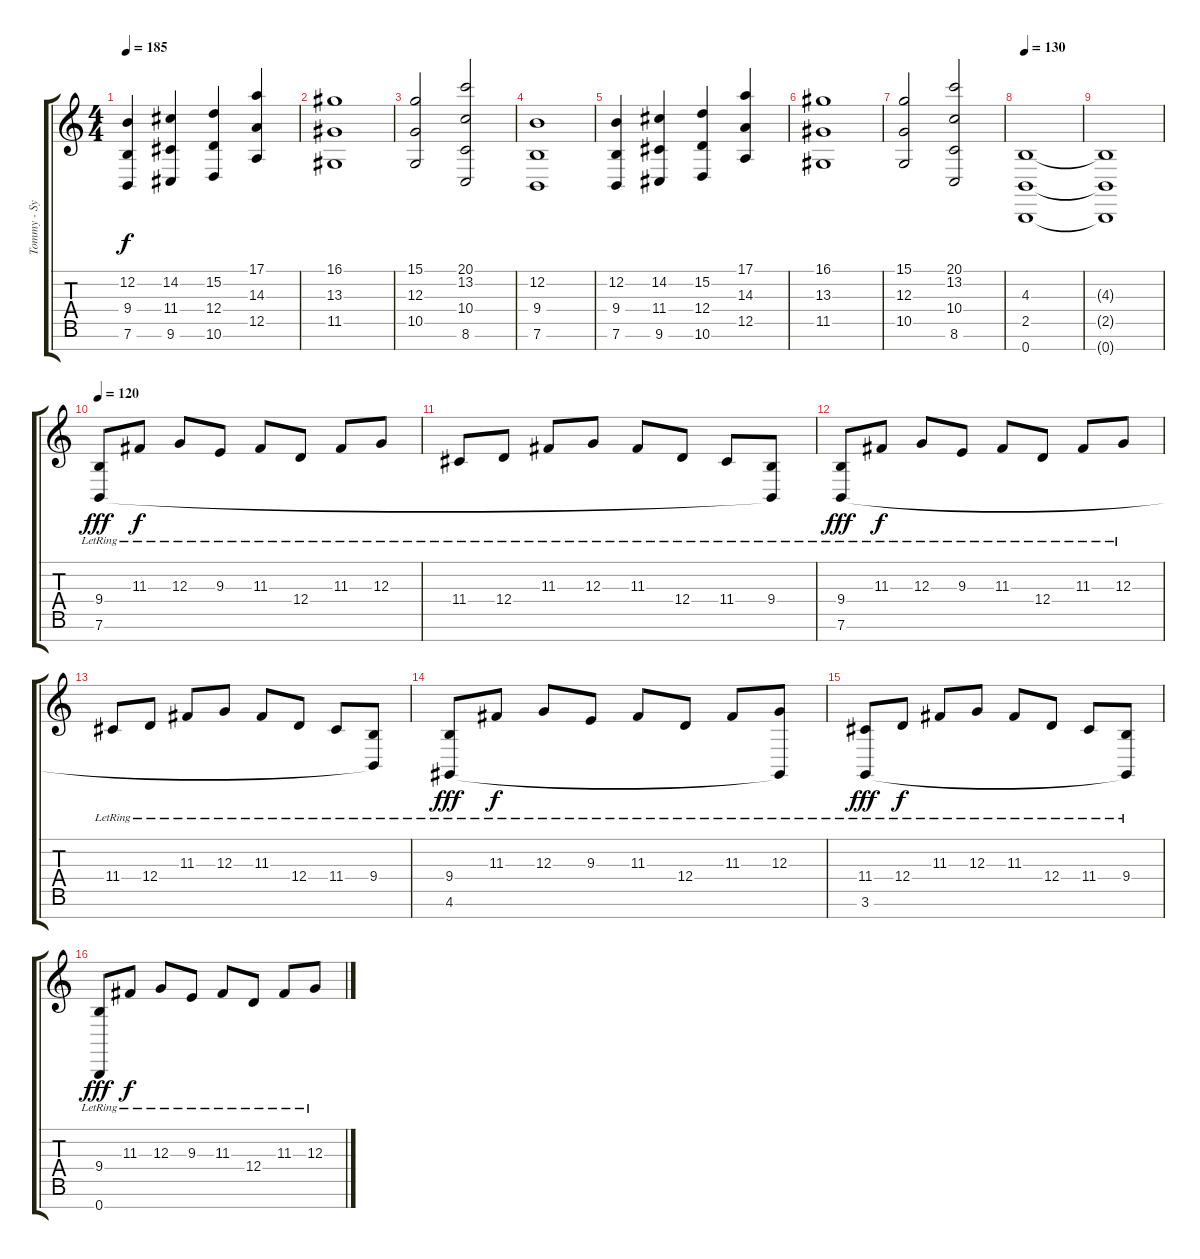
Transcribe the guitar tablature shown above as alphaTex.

\track ("Tommy - Synth" "Tommy - Sy") {instrument stringensemble1}
\staff {score tabs}
\tuning (E4 B3 G3 D3 A2 E2 B1) {hide}
\ts (4 4)
\tempo 185
\clef g2
\ks c
(12.2 9.4 7.6).4{dy f} (14.2 11.4 9.6).4 (15.2 12.4 10.6).4 (17.1 14.3 12.5).4 |
(16.1 13.3 11.5).1 |
(15.1 12.3 10.5).2 (20.1 13.2 10.4 8.6).2 |
(12.2 9.4 7.6).1 |
(12.2 9.4 7.6).4 (14.2 11.4 9.6).4 (15.2 12.4 10.6).4 (17.1 14.3 12.5).4 |
(16.1 13.3 11.5).1 |
(15.1 12.3 10.5).2 (20.1 13.2 10.4 8.6).2 |
\tempo 130
(4.3 2.5 0.7).1{volume 0} |
(4.3{t} 2.5{t} 0.7{t}).1 |
\tempo 120
(9.4{lr} 7.6{lr}).8{dy fff volume 11 instrument acousticgrandpiano} 11.3{lr}.8{dy f} 12.3{lr}.8 9.3{lr}.8 11.3{lr}.8 12.4{lr}.8 11.3{lr}.8 12.3{lr}.8 |
11.4{lr}.8 12.4{lr}.8 11.3{lr}.8 12.3{lr}.8 11.3{lr}.8 12.4{lr}.8 11.4{lr}.8 (9.4{lr} 7.6{t}).8 |
(9.4{lr} 7.6{lr}).8{dy fff} 11.3{lr}.8{dy f} 12.3{lr}.8 9.3{lr}.8 11.3{lr}.8 12.4{lr}.8 11.3{lr}.8 12.3{lr}.8 |
11.4{lr}.8 12.4{lr}.8 11.3{lr}.8 12.3{lr}.8 11.3{lr}.8 12.4{lr}.8 11.4{lr}.8 (9.4{lr} 7.6{t}).8 |
(9.4{lr} 4.6{lr}).8{dy fff} 11.3{lr}.8{dy f} 12.3{lr}.8 9.3{lr}.8 11.3{lr}.8 12.4{lr}.8 11.3{lr}.8 (12.3{lr} 4.6{t}).8 |
(11.4{lr} 3.6{lr}).8{dy fff} 12.4{lr}.8{dy f} 11.3{lr}.8 12.3{lr}.8 11.3{lr}.8 12.4{lr}.8 11.4{lr}.8 (9.4{lr} 3.6{t}).8 |
(9.4{lr} 0.7{lr}).8{dy fff} 11.3{lr}.8{dy f} 12.3{lr}.8 9.3{lr}.8 11.3{lr}.8 12.4{lr}.8 11.3{lr}.8 12.3{lr}.8
